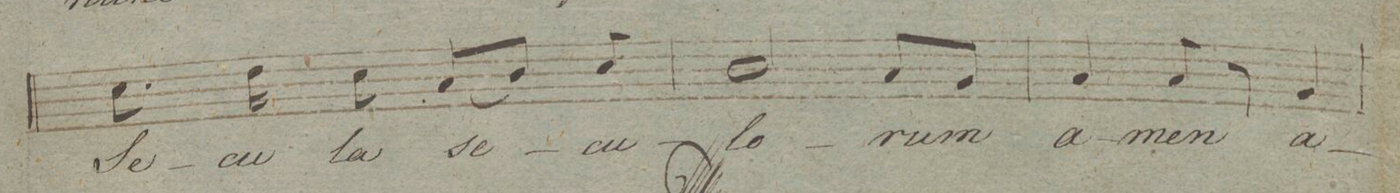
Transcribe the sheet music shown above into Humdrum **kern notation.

**kern	**text	**dynam
*I"Tenore.	*	*
*clefC4	*	*
*k[f#]	*	*
*M3/4	*	*
8.B\	Se-	.
16c\	-cu-	.
8B\	-la	.
(8G/L	se-	.
8A/J)	.	.
8B/	-cu	.
=120	=120	=120
2A/	-lo-	.
8G/L	-rum	.
8F#/J	.	.
=121	=121	=121
4G/	a-	.
8G/	-men	.
8r	.	.
4F#/	a-	.
=122	=122	=122
*-	*-	*-
